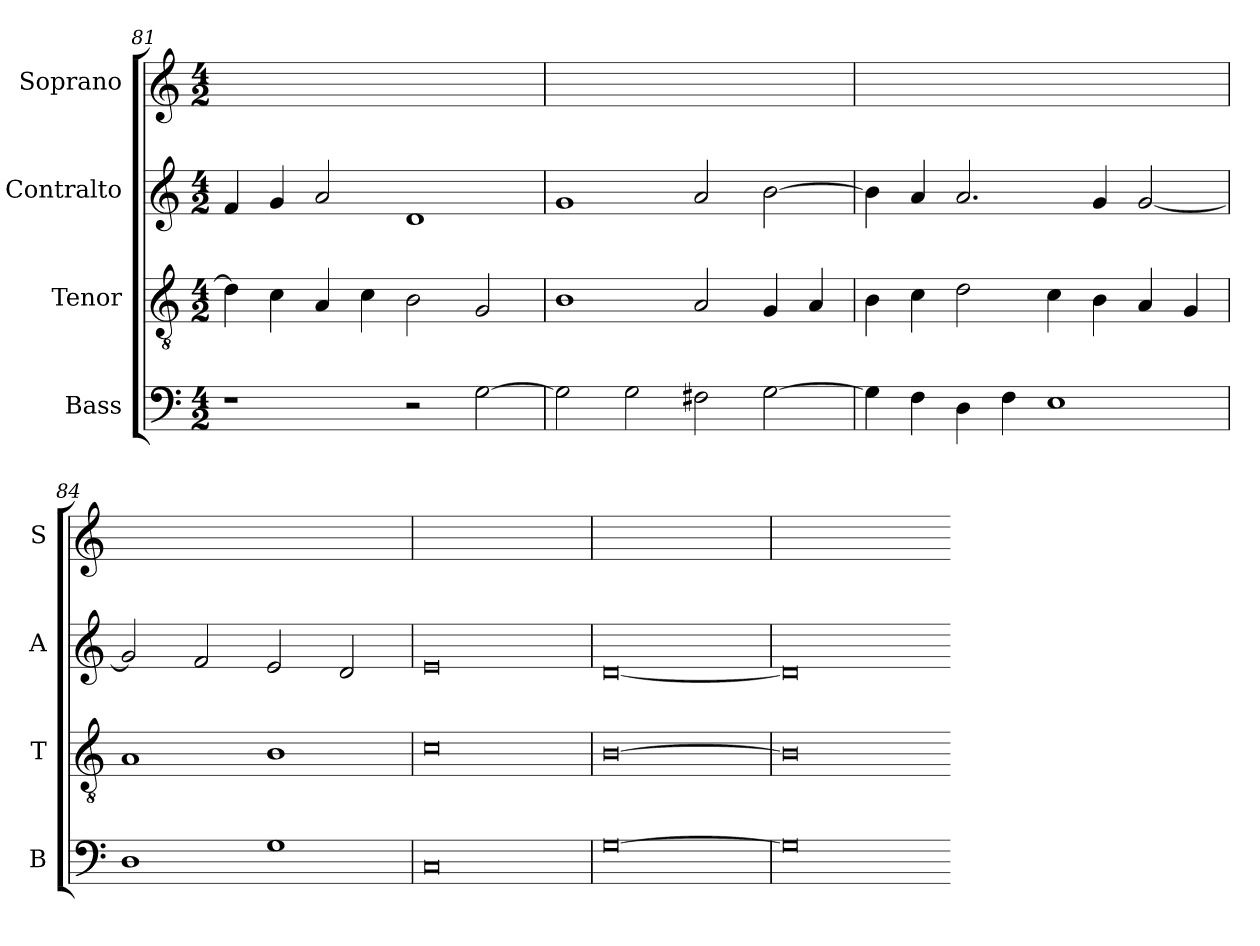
**kern	**kern	**kern	**kern
*part4	*part3	*part2	*part1
*staff4	*staff3	*staff2	*staff1
*I"Bass	*I"Tenor	*I"Contralto	*I"Soprano
*I'B	*I'T	*I'A	*I'S
*clefF4	*clefGv2	*clefG2	*clefG2
*k[]	*k[]	*k[]	*k[]
*G:mix	*G:mix	*G:mix	*G:mix
*M4/2	*M4/2	*M4/2	*M4/2
=81	=81	=81	=81
1r	4d]	4f	0ryy
.	4c	4g	.
.	4A	2a	.
.	4c	.	.
2r	2B	1d	.
[2G	2G	.	.
=82	=82	=82	=82
2G]	1B	1g	0ryy
2G	.	.	.
2F#X	2A	2a	.
[2G	4G	[2b	.
.	4A	.	.
=83	=83	=83	=83
4G]	4B	4b]	0ryy
4F	4c	4a	.
4D	2d	2.a	.
4F	.	.	.
1E	4c	.	.
.	4B	4g	.
.	4A	[2g	.
.	4G	.	.
=84	=84	=84	=84
1D	1A	2g]	0ryy
.	.	2f	.
1G	1B	2e	.
.	.	2d	.
=85	=85	=85	=85
0C	0c	0e	0ryy
=86	=86	=86	=86
[0G	[0B	[0d	0ryy
=87	=87	=87	=87
0G]	0B]	0d]	0ryy
=-	=-	=-	=-
*-	*-	*-	*-
